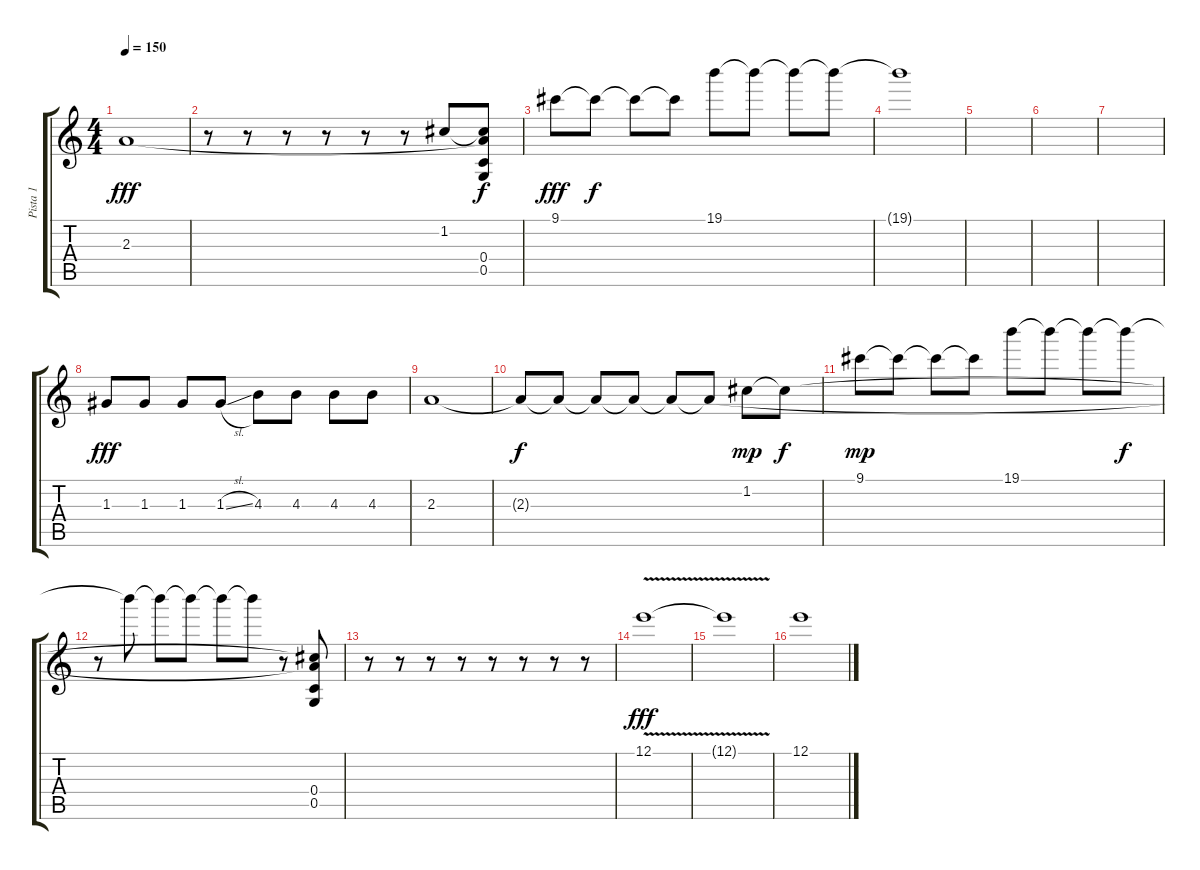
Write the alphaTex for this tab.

\track ("Pista 1" "Pista 1") {instrument overdrivenguitar}
\staff {score tabs}
\tuning (E4 C4 G3 C3 G2 C2) {hide}
\ts (4 4)
\tempo 150
\clef g2
\ks c
2.3.1{dy fff} |
r.8 r.8 r.8 r.8 r.8 r.8 1.2.8 (1.2{t} 2.3{t} 0.4 0.5).8{dy f} |
9.1.8{dy fff} 9.1{t}.8{dy f} 9.1{t}.8 9.1{t}.8 19.1.8 19.1{t}.8 19.1{t}.8 19.1{t}.8 |
19.1{t}.1 |
|
|
|
1.3.8{dy fff volume 16 instrument distortionguitar} 1.3.8 1.3.8 1.3{sl}.8 4.3.8 4.3.8 4.3.8 4.3.8 |
2.3.1 |
2.3{t}.8{dy f} 2.3{t}.8 2.3{t}.8 2.3{t}.8 2.3{t}.8 2.3{t}.8 1.2.8{dy mp} 1.2{t}.8{dy f} |
9.1.8{dy mp} 9.1{t}.8 9.1{t}.8 9.1{t}.8 19.1.8 19.1{t}.8 19.1{t}.8 19.1{t}.8{dy f} |
r.8 19.1{t}.8 19.1{t}.8 19.1{t}.8 19.1{t}.8 19.1{t}.8 r.8 (1.2{t} 2.3{t} 0.4 0.5).8 |
r.8 r.8 r.8 r.8 r.8 r.8 r.8 r.8 |
12.1{v}.1{dy fff instrument distortionguitar} |
12.1{t}.1 |
12.1.1
